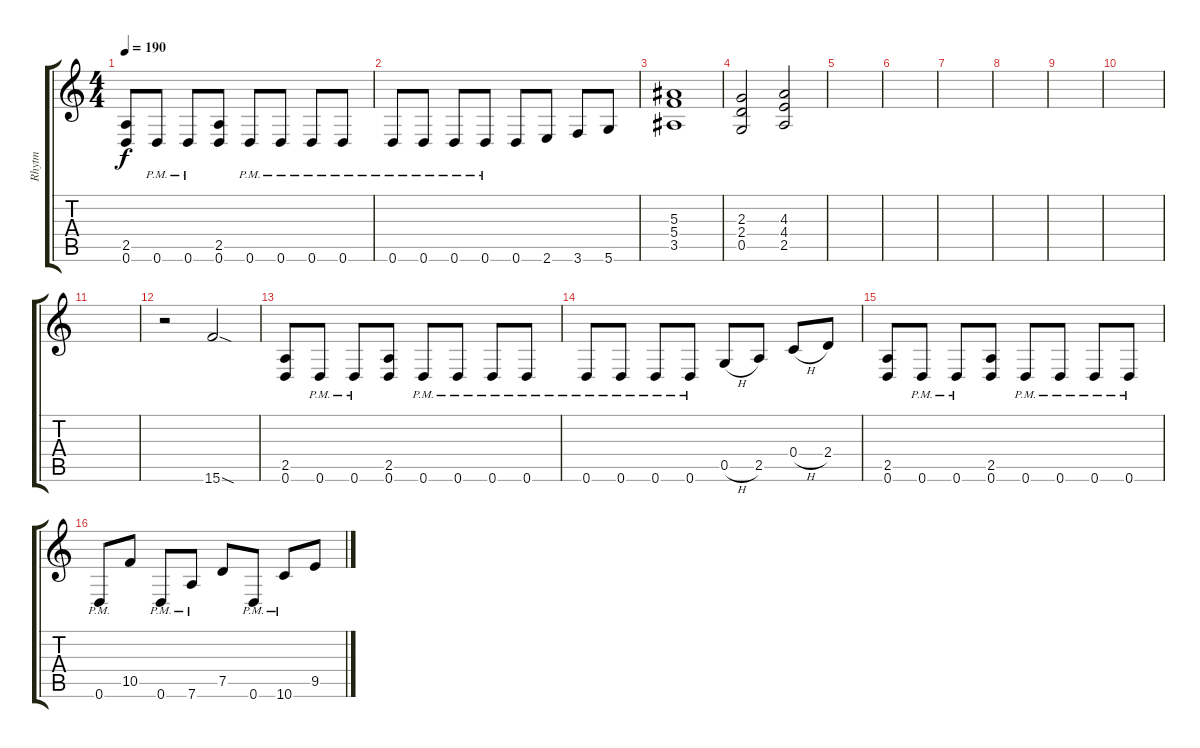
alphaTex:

\track ("Rhytm" "Rhytm") {instrument distortionguitar}
\staff {score tabs}
\tuning (D4 A3 F3 C3 G2 D2) {hide}
\ts (4 4)
\tempo 190
\clef g2
\ks c
(2.5 0.6).8{dy f} 0.6{pm}.8 0.6{pm}.8 (2.5 0.6).8 0.6{pm}.8 0.6{pm}.8 0.6{pm}.8 0.6{pm}.8 |
0.6{pm}.8 0.6{pm}.8 0.6{pm}.8 0.6{pm}.8 0.6.8 2.6.8 3.6.8 5.6.8 |
(5.3 5.4 3.5).1 |
(2.3 2.4 0.5).2 (4.3 4.4 2.5).2 |
|
|
|
|
|
|
|
r.2 15.6{sod}.2 |
(2.5 0.6).8 0.6{pm}.8 0.6{pm}.8 (2.5 0.6).8 0.6{pm}.8 0.6{pm}.8 0.6{pm}.8 0.6{pm}.8 |
0.6{pm}.8 0.6{pm}.8 0.6{pm}.8 0.6{pm}.8 0.5{h}.8 2.5.8 0.4{h}.8 2.4.8 |
(2.5 0.6).8 0.6{pm}.8 0.6{pm}.8 (2.5 0.6).8 0.6{pm}.8 0.6{pm}.8 0.6{pm}.8 0.6{pm}.8 |
0.6{pm}.8 10.5.8 0.6{pm}.8 7.6{pm}.8 7.5.8 0.6{pm}.8 10.6{pm}.8 9.5.8
